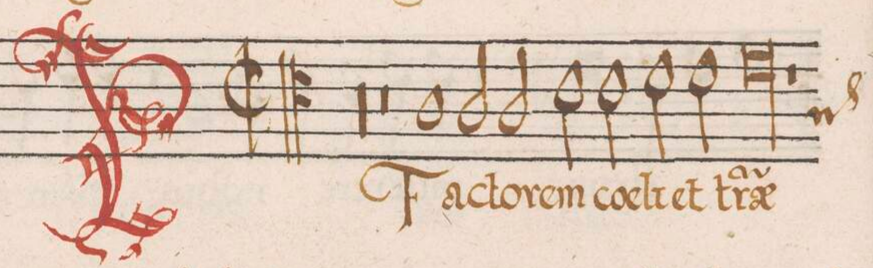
**kern	**text
*I"CANTVS	*
*clefC4	*
*k[]	*
*met(C|)	*
*M2/1	*
00r	.
=2-	=2-
=3-	=3-
0r	.
=4-	=4-
1A	Fac-
2A/	-to-
2A/	-rem
=5-	=5-
2c\	coe-
2c\	-li
2d\	et
2d\	t(er)-
=6-	=6-
00e	-rae
=7-	=7-
=8-	=8-
*custos:A	*
1rf	.
*-	*-
